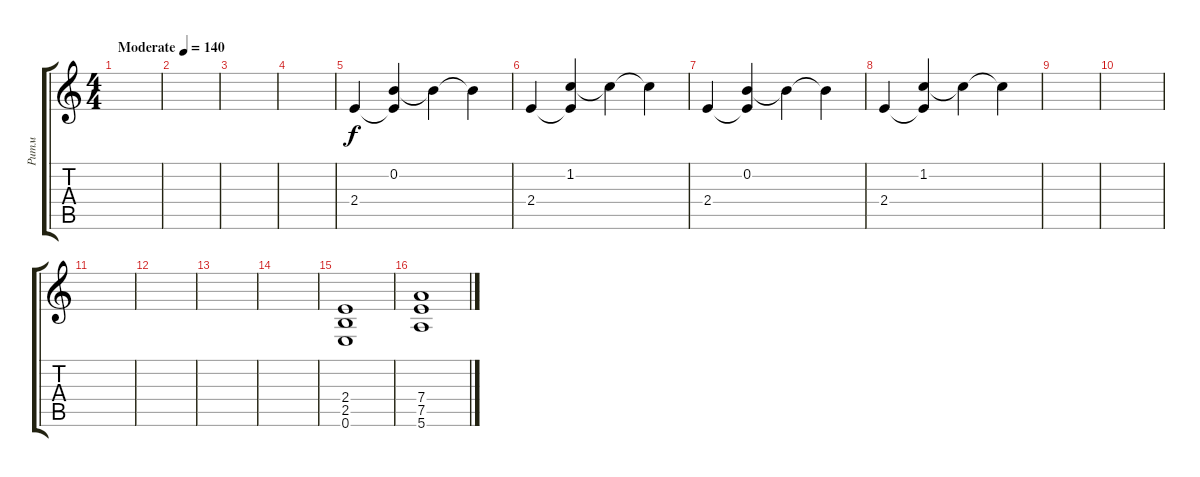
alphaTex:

\track ("Ритм" "Ритм") {instrument acousticguitarsteel}
\staff {score tabs}
\tuning (E4 B3 G3 D3 A2 E2) {hide}
\ts (4 4)
\tempo (140 "Moderate")
\clef g2
\ks c
|
|
|
|
2.4.4 (0.2 2.4{t}).4 0.2{t}.4 0.2{t}.4 |
2.4.4 (1.2 2.4{t}).4 1.2{t}.4 1.2{t}.4 |
2.4.4 (0.2 2.4{t}).4 0.2{t}.4 0.2{t}.4 |
2.4.4 (1.2 2.4{t}).4 1.2{t}.4 1.2{t}.4 |
|
|
|
|
|
|
(2.4 2.5 0.6).1 |
(7.4 7.5 5.6).1
